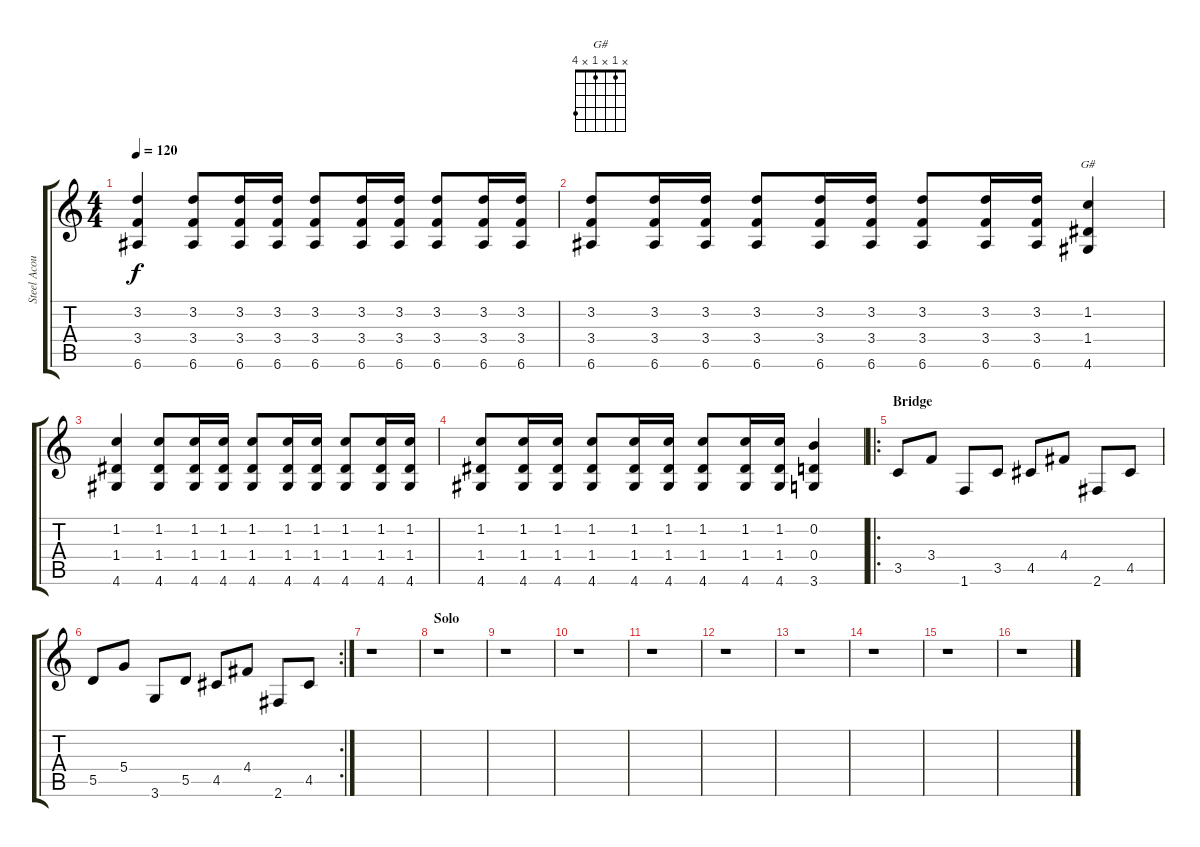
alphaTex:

\track ("Steel Acoustic" "Steel Acou") {instrument acousticguitarsteel}
\staff {score tabs}
\tuning (E4 B3 G3 D3 A2 E2) {hide}
\chord ("G#" x 1 x 1 x 4)
\ts (4 4)
\tempo 120
\clef g2
\ks c
(3.2 3.4 6.6).4{dy f} (3.2 3.4 6.6).8 (3.2 3.4 6.6).16 (3.2 3.4 6.6).16 (3.2 3.4 6.6).8 (3.2 3.4 6.6).16 (3.2 3.4 6.6).16 (3.2 3.4 6.6).8 (3.2 3.4 6.6).16 (3.2 3.4 6.6).16 |
(3.2 3.4 6.6).8 (3.2 3.4 6.6).16 (3.2 3.4 6.6).16 (3.2 3.4 6.6).8 (3.2 3.4 6.6).16 (3.2 3.4 6.6).16 (3.2 3.4 6.6).8 (3.2 3.4 6.6).16 (3.2 3.4 6.6).16 (1.2 1.4 4.6).4{ch "G#"} |
(1.2 1.4 4.6).4 (1.2 1.4 4.6).8 (1.2 1.4 4.6).16 (1.2 1.4 4.6).16 (1.2 1.4 4.6).8 (1.2 1.4 4.6).16 (1.2 1.4 4.6).16 (1.2 1.4 4.6).8 (1.2 1.4 4.6).16 (1.2 1.4 4.6).16 |
(1.2 1.4 4.6).8 (1.2 1.4 4.6).16 (1.2 1.4 4.6).16 (1.2 1.4 4.6).8 (1.2 1.4 4.6).16 (1.2 1.4 4.6).16 (1.2 1.4 4.6).8 (1.2 1.4 4.6).16 (1.2 1.4 4.6).16 (0.2 0.4 3.6).4 |
\ro
\section ("" "Bridge")
3.5.8 3.4.8 1.6.8 3.5.8 4.5.8 4.4.8 2.6.8 4.5.8 |
\rc 2
5.5.8 5.4.8 3.6.8 5.5.8 4.5.8 4.4.8 2.6.8 4.5.8 |
r.1 |
\section ("" "Solo")
r.1 |
r.1 |
r.1 |
r.1 |
r.1 |
r.1 |
r.1 |
r.1 |
r.1
